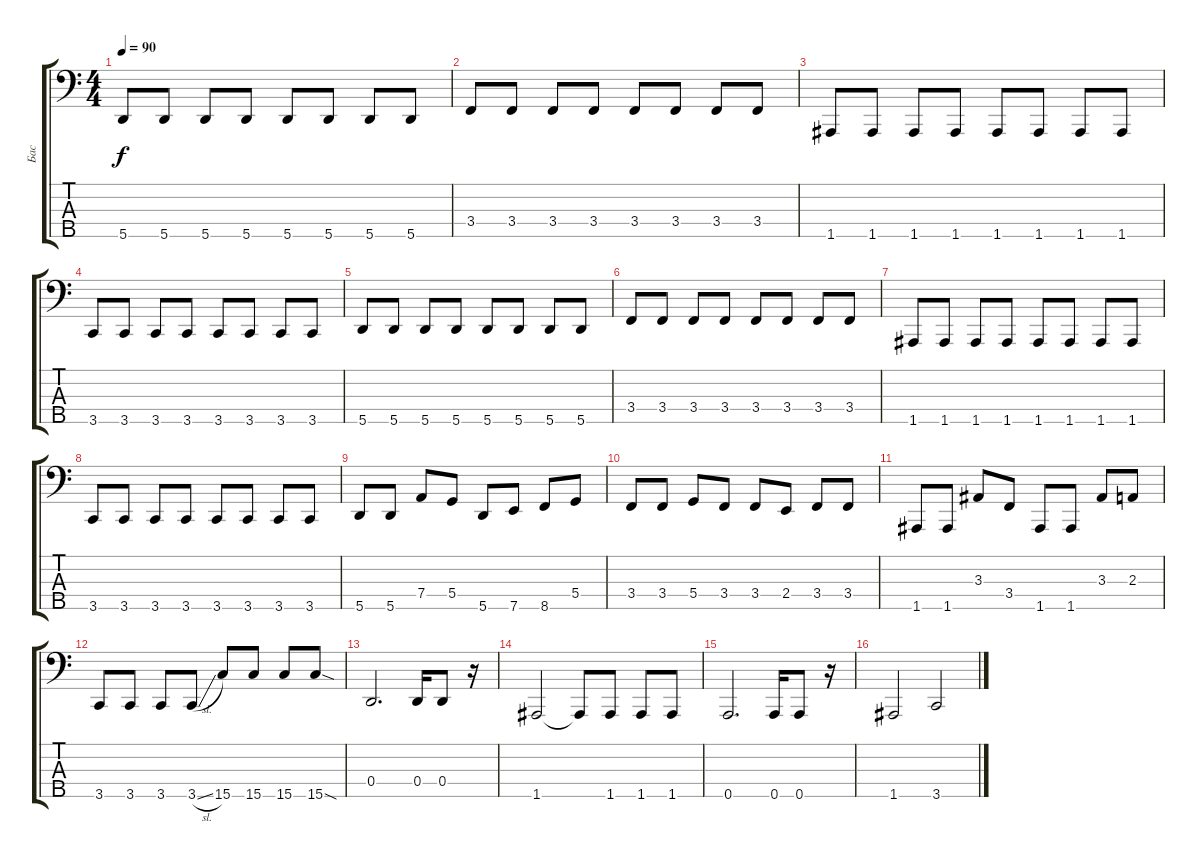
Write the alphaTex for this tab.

\track ("Бас" "Бас") {instrument electricbassfinger}
\staff {score tabs}
\tuning (F2 C2 G1 D1 A0) {hide}
\ts (4 4)
\tempo 90
\clef f4
\ks c
5.5.8{dy f} 5.5.8 5.5.8 5.5.8 5.5.8 5.5.8 5.5.8 5.5.8 |
3.4.8 3.4.8 3.4.8 3.4.8 3.4.8 3.4.8 3.4.8 3.4.8 |
1.5.8 1.5.8 1.5.8 1.5.8 1.5.8 1.5.8 1.5.8 1.5.8 |
3.5.8 3.5.8 3.5.8 3.5.8 3.5.8 3.5.8 3.5.8 3.5.8 |
5.5.8 5.5.8 5.5.8 5.5.8 5.5.8 5.5.8 5.5.8 5.5.8 |
3.4.8 3.4.8 3.4.8 3.4.8 3.4.8 3.4.8 3.4.8 3.4.8 |
1.5.8 1.5.8 1.5.8 1.5.8 1.5.8 1.5.8 1.5.8 1.5.8 |
3.5.8 3.5.8 3.5.8 3.5.8 3.5.8 3.5.8 3.5.8 3.5.8 |
5.5.8 5.5.8 7.4.8 5.4.8 5.5.8 7.5.8 8.5.8 5.4.8 |
3.4.8 3.4.8 5.4.8 3.4.8 3.4.8 2.4.8 3.4.8 3.4.8 |
1.5.8 1.5.8 3.3.8 3.4.8 1.5.8 1.5.8 3.3.8 2.3.8 |
3.5.8 3.5.8 3.5.8 3.5{sl}.8 15.5.8 15.5.8 15.5.8 15.5{sod}.8 |
0.4.2{d} 0.4.16 0.4.8 r.16 |
1.5.2 1.5{t}.8 1.5.8 1.5.8 1.5.8 |
0.5.2{d} 0.5.16 0.5.8 r.16 |
1.5.2 3.5.2
